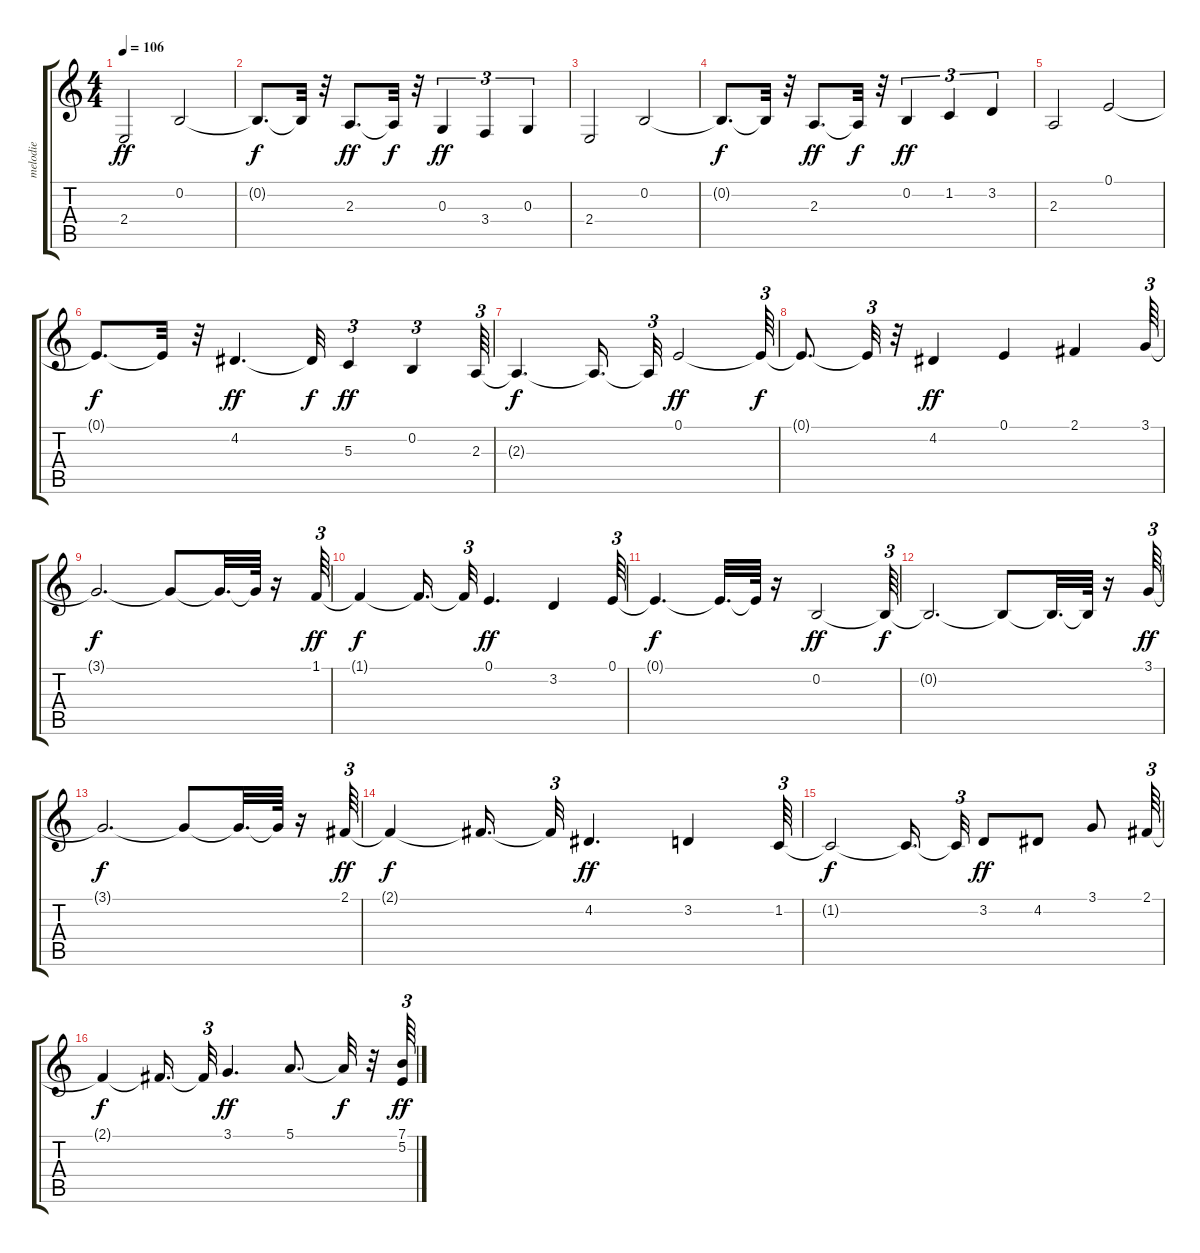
\track ("melodie" "melodie") {instrument synthstrings1}
\staff {score tabs}
\tuning (E4 B3 G3 D3 A2 E2) {hide}
\ts (4 4)
\tempo 106
\clef g2
\ks c
2.4.2{dy ff instrument synthstrings1} 0.2.2 |
0.2{t}.8{d dy f} 0.2{t}.32 r.32 2.3.8{d dy ff} 2.3{t}.32{dy f} r.32 0.3.4{tu (3 2) dy ff} 3.4.4{tu (3 2)} 0.3.4{tu (3 2)} |
2.4.2 0.2.2 |
0.2{t}.8{d dy f} 0.2{t}.32 r.32 2.3.8{d dy ff} 2.3{t}.32{dy f} r.32 0.2.4{tu (3 2) dy ff} 1.2.4{tu (3 2)} 3.2.4{tu (3 2)} |
2.3.2 0.1.2 |
0.1{t}.8{d dy f} 0.1{t}.32 r.32 4.2.4{d dy ff} 4.2{t}.32{dy f} 5.3.4{tu (3 2) dy ff} 0.2.4{tu (3 2)} 2.3.64{tu (3 2)} |
2.3{t}.4{d dy f} 2.3{t}.16{d} 2.3{t}.32{tu (3 2)} 0.1.2{dy ff} 0.1{t}.64{tu (3 2) dy f} |
0.1{t}.8{d} 0.1{t}.32{tu (3 2)} r.32 4.2.4{dy ff} 0.1.4 2.1.4 3.1.64{tu (3 2)} |
3.1{t}.2{d dy f} 3.1{t}.8 3.1{t}.32{d} 3.1{t}.64 r.16 1.1.64{tu (3 2) dy ff} |
1.1{t}.4{dy f} 1.1{t}.16{d} 1.1{t}.32{tu (3 2)} 0.1.4{d dy ff} 3.2.4 0.1.64{tu (3 2)} |
0.1{t}.4{d dy f} 0.1{t}.32{d} 0.1{t}.64 r.16 0.2.2{dy ff} 0.2{t}.64{tu (3 2) dy f} |
0.2{t}.2{d} 0.2{t}.8 0.2{t}.32{d} 0.2{t}.64 r.16 3.1.64{tu (3 2) dy ff} |
3.1{t}.2{d dy f} 3.1{t}.8 3.1{t}.32{d} 3.1{t}.64 r.16 2.1.64{tu (3 2) dy ff} |
2.1{t}.4{dy f} 2.1{t}.16{d} 2.1{t}.32{tu (3 2)} 4.2.4{d dy ff} 3.2.4 1.2.64{tu (3 2)} |
1.2{t}.2{dy f} 1.2{t}.16{d} 1.2{t}.32{tu (3 2)} 3.2.8{dy ff} 4.2.8 3.1.8 2.1.64{tu (3 2)} |
2.1{t}.4{dy f} 2.1{t}.16{d} 2.1{t}.32{tu (3 2)} 3.1.4{d dy ff} 5.1.8{d} 5.1{t}.32{dy f} r.32 (7.1 5.2).64{tu (3 2) dy ff}
